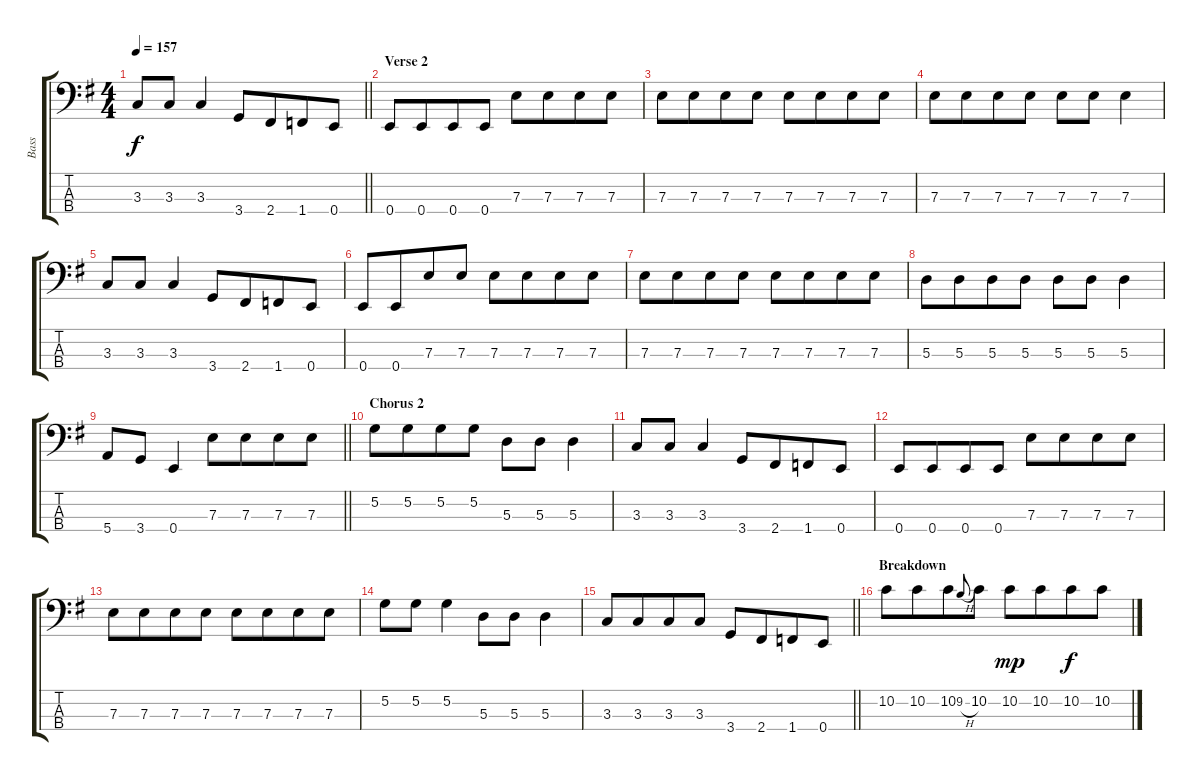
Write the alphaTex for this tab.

\track ("Bass" "Bass") {instrument electricbassfinger}
\staff {score tabs}
\tuning (G2 D2 A1 E1) {hide}
\ts (4 4)
\tempo 157
\clef f4
\barLineRight lightlight
\ks g
3.3.8{dy f} 3.3.8 3.3.4 3.4.8 2.4.8{beam merge} 1.4.8 0.4.8 |
\section ("" "Verse 2")
0.4.8 0.4.8{beam merge} 0.4.8 0.4.8 7.3.8 7.3.8{beam merge} 7.3.8 7.3.8 |
7.3.8 7.3.8{beam merge} 7.3.8 7.3.8 7.3.8 7.3.8{beam merge} 7.3.8 7.3.8 |
7.3.8 7.3.8{beam merge} 7.3.8 7.3.8 7.3.8 7.3.8 7.3.4 |
3.3.8 3.3.8 3.3.4 3.4.8 2.4.8{beam merge} 1.4.8 0.4.8 |
0.4.8 0.4.8{beam merge} 7.3.8 7.3.8 7.3.8 7.3.8{beam merge} 7.3.8 7.3.8 |
7.3.8 7.3.8{beam merge} 7.3.8 7.3.8 7.3.8 7.3.8{beam merge} 7.3.8 7.3.8 |
5.3.8 5.3.8{beam merge} 5.3.8 5.3.8 5.3.8 5.3.8 5.3.4 |
\barLineRight lightlight
5.4.8 3.4.8 0.4.4 7.3.8 7.3.8{beam merge} 7.3.8 7.3.8 |
\section ("" "Chorus 2")
5.2.8 5.2.8{beam merge} 5.2.8 5.2.8 5.3.8 5.3.8 5.3.4 |
3.3.8 3.3.8 3.3.4 3.4.8 2.4.8{beam merge} 1.4.8 0.4.8 |
0.4.8 0.4.8{beam merge} 0.4.8 0.4.8 7.3.8 7.3.8{beam merge} 7.3.8 7.3.8 |
7.3.8 7.3.8{beam merge} 7.3.8 7.3.8 7.3.8 7.3.8{beam merge} 7.3.8 7.3.8 |
5.2.8 5.2.8 5.2.4 5.3.8 5.3.8 5.3.4 |
\barLineRight lightlight
3.3.8 3.3.8{beam merge} 3.3.8 3.3.8 3.4.8 2.4.8{beam merge} 1.4.8 0.4.8 |
\section ("" "Breakdown")
10.2.8 10.2.8{beam merge} 10.2.8 9.2{h}.8{gr onbeat} 10.2.8 10.2.8{dy mp} 10.2.8{beam merge} 10.2.8{dy f} 10.2.8
